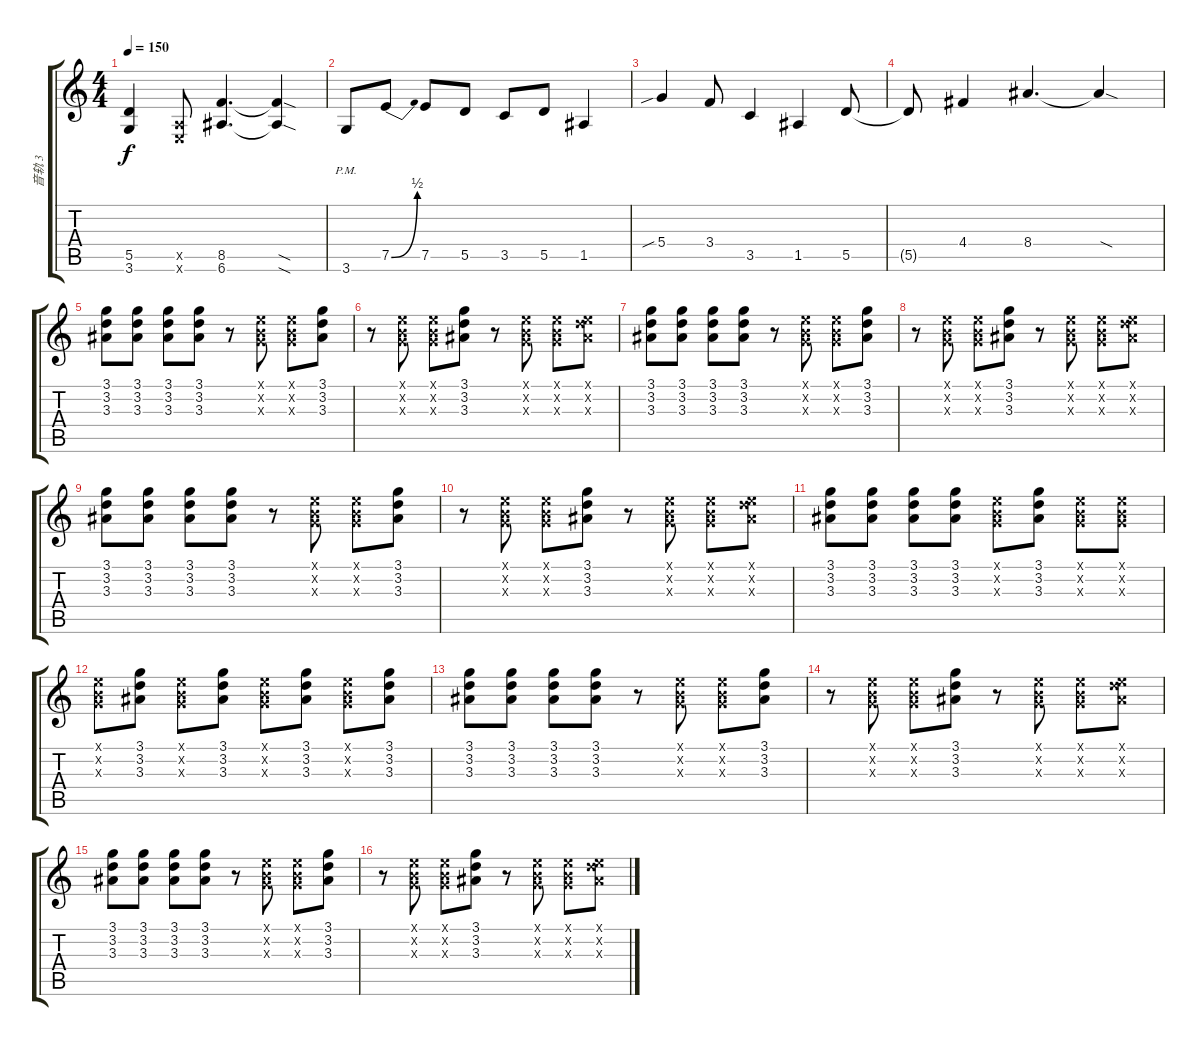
\track ("音轨 3" "音轨 3") {instrument distortionguitar}
\staff {score tabs}
\tuning (E4 B3 G3 D3 A2 E2) {hide}
\ts (4 4)
\tempo 150
\clef g2
\ks c
(5.5 3.6).4{dy f} (0.5{x} 0.6{x}).8 (8.5 6.6).4{d} (8.5{sod t} 6.6{sod t}).4 |
3.6{pm}.8 7.5{be (bend 0 0 60 2)}.8 7.5.8 5.5.8 3.5.8 5.5.8 1.5.4 |
5.4{sib}.4 3.4.8 3.5.4 1.5.4 5.5.8 |
5.5{t}.8 4.4.4 8.4.4{d} 8.4{sod t}.4 |
(3.1 3.2 3.3).8 (3.1 3.2 3.3).8 (3.1 3.2 3.3).8 (3.1 3.2 3.3).8 r.8 (0.1{x} 0.2{x} 0.3{x}).8 (0.1{x} 0.2{x} 0.3{x}).8 (3.1 3.2 3.3).8 |
r.8 (0.1{x} 0.2{x} 0.3{x}).8 (0.1{x} 0.2{x} 0.3{x}).8 (3.1 3.2 3.3).8 r.8 (0.1{x} 0.2{x} 0.3{x}).8 (0.1{x} 0.2{x} 0.3{x}).8 (0.1{x} 3.2{x} 3.3{x}).8 |
(3.1 3.2 3.3).8 (3.1 3.2 3.3).8 (3.1 3.2 3.3).8 (3.1 3.2 3.3).8 r.8 (0.1{x} 0.2{x} 0.3{x}).8 (0.1{x} 0.2{x} 0.3{x}).8 (3.1 3.2 3.3).8 |
r.8 (0.1{x} 0.2{x} 0.3{x}).8 (0.1{x} 0.2{x} 0.3{x}).8 (3.1 3.2 3.3).8 r.8 (0.1{x} 0.2{x} 0.3{x}).8 (0.1{x} 0.2{x} 0.3{x}).8 (0.1{x} 3.2{x} 3.3{x}).8 |
(3.1 3.2 3.3).8 (3.1 3.2 3.3).8 (3.1 3.2 3.3).8 (3.1 3.2 3.3).8 r.8 (0.1{x} 0.2{x} 0.3{x}).8 (0.1{x} 0.2{x} 0.3{x}).8 (3.1 3.2 3.3).8 |
r.8 (0.1{x} 0.2{x} 0.3{x}).8 (0.1{x} 0.2{x} 0.3{x}).8 (3.1 3.2 3.3).8 r.8 (0.1{x} 0.2{x} 0.3{x}).8 (0.1{x} 0.2{x} 0.3{x}).8 (0.1{x} 3.2{x} 3.3{x}).8 |
(3.1 3.2 3.3).8 (3.1 3.2 3.3).8 (3.1 3.2 3.3).8 (3.1 3.2 3.3).8 (0.1{x} 0.2{x} 0.3{x}).8 (3.1 3.2 3.3).8 (0.1{x} 0.2{x} 0.3{x}).8 (0.1{x} 0.2{x} 0.3{x}).8 |
(0.1{x} 0.2{x} 0.3{x}).8 (3.1 3.2 3.3).8 (0.1{x} 0.2{x} 0.3{x}).8 (3.1 3.2 3.3).8 (0.1{x} 0.2{x} 0.3{x}).8 (3.1 3.2 3.3).8 (0.1{x} 0.2{x} 0.3{x}).8 (3.1 3.2 3.3).8 |
(3.1 3.2 3.3).8 (3.1 3.2 3.3).8 (3.1 3.2 3.3).8 (3.1 3.2 3.3).8 r.8 (0.1{x} 0.2{x} 0.3{x}).8 (0.1{x} 0.2{x} 0.3{x}).8 (3.1 3.2 3.3).8 |
r.8 (0.1{x} 0.2{x} 0.3{x}).8 (0.1{x} 0.2{x} 0.3{x}).8 (3.1 3.2 3.3).8 r.8 (0.1{x} 0.2{x} 0.3{x}).8 (0.1{x} 0.2{x} 0.3{x}).8 (0.1{x} 3.2{x} 3.3{x}).8 |
(3.1 3.2 3.3).8 (3.1 3.2 3.3).8 (3.1 3.2 3.3).8 (3.1 3.2 3.3).8 r.8 (0.1{x} 0.2{x} 0.3{x}).8 (0.1{x} 0.2{x} 0.3{x}).8 (3.1 3.2 3.3).8 |
r.8 (0.1{x} 0.2{x} 0.3{x}).8 (0.1{x} 0.2{x} 0.3{x}).8 (3.1 3.2 3.3).8 r.8 (0.1{x} 0.2{x} 0.3{x}).8 (0.1{x} 0.2{x} 0.3{x}).8 (0.1{x} 3.2{x} 3.3{x}).8
